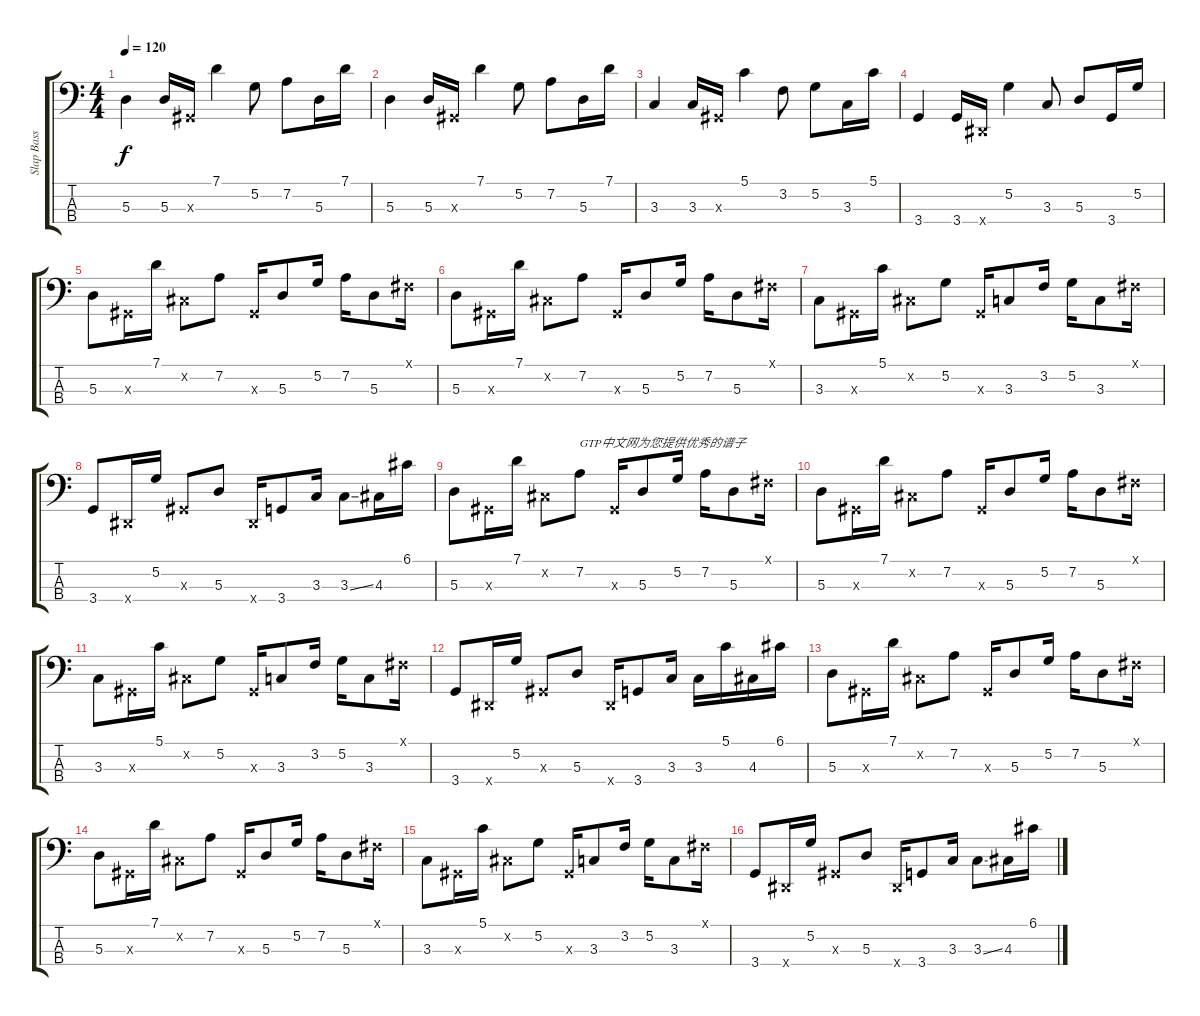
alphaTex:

\track ("Slap Bass" "Slap Bass") {instrument slapbass1}
\staff {score tabs}
\tuning (G2 D2 A1 E1) {hide}
\ts (4 4)
\tempo 120
\clef f4
\ks c
5.3.4{dy f instrument slapbass1} 5.3.16 -1.3{x}.16 7.1.4 5.2.8 7.2.8 5.3.16 7.1.16 |
5.3.4 5.3.16 -1.3{x}.16 7.1.4 5.2.8 7.2.8 5.3.16 7.1.16 |
3.3.4 3.3.16 -1.3{x}.16 5.1.4 3.2.8 5.2.8 3.3.16 5.1.16 |
3.4.4 3.4.16 -1.4{x}.16 5.2.4 3.3.8 5.3.8 3.4.16 5.2.16 |
5.3.8 -1.3{x}.16 7.1.16 -1.2{x}.8 7.2.8 -1.3{x}.16 5.3.8 5.2.16 7.2.16 5.3.8 -1.1{x}.16 |
5.3.8 -1.3{x}.16 7.1.16 -1.2{x}.8 7.2.8 -1.3{x}.16 5.3.8 5.2.16 7.2.16 5.3.8 -1.1{x}.16 |
3.3.8 -1.3{x}.16 5.1.16 -1.2{x}.8 5.2.8 -1.3{x}.16 3.3.8 3.2.16 5.2.16 3.3.8 -1.1{x}.16 |
3.4.8 -1.4{x}.16 5.2.16 -1.3{x}.8 5.3.8 -1.4{x}.16 3.4.8 3.3.16 3.3{ss}.8 4.3.16 6.1.16 |
5.3.8 -1.3{x}.16 7.1.16 -1.2{x}.8 7.2.8{txt "GTP中文网为您提供优秀的谱子"} -1.3{x}.16 5.3.8 5.2.16 7.2.16 5.3.8 -1.1{x}.16 |
5.3.8 -1.3{x}.16 7.1.16 -1.2{x}.8 7.2.8 -1.3{x}.16 5.3.8 5.2.16 7.2.16 5.3.8 -1.1{x}.16 |
3.3.8 -1.3{x}.16 5.1.16 -1.2{x}.8 5.2.8 -1.3{x}.16 3.3.8 3.2.16 5.2.16 3.3.8 -1.1{x}.16 |
3.4.8 -1.4{x}.16 5.2.16 -1.3{x}.8 5.3.8 -1.4{x}.16 3.4.8 3.3.16 3.3.16 5.1.16 4.3.16 6.1.16 |
5.3.8 -1.3{x}.16 7.1.16 -1.2{x}.8 7.2.8 -1.3{x}.16 5.3.8 5.2.16 7.2.16 5.3.8 -1.1{x}.16 |
5.3.8 -1.3{x}.16 7.1.16 -1.2{x}.8 7.2.8 -1.3{x}.16 5.3.8 5.2.16 7.2.16 5.3.8 -1.1{x}.16 |
3.3.8 -1.3{x}.16 5.1.16 -1.2{x}.8 5.2.8 -1.3{x}.16 3.3.8 3.2.16 5.2.16 3.3.8 -1.1{x}.16 |
3.4.8 -1.4{x}.16 5.2.16 -1.3{x}.8 5.3.8 -1.4{x}.16 3.4.8 3.3.16 3.3{ss}.8 4.3.16 6.1.16
